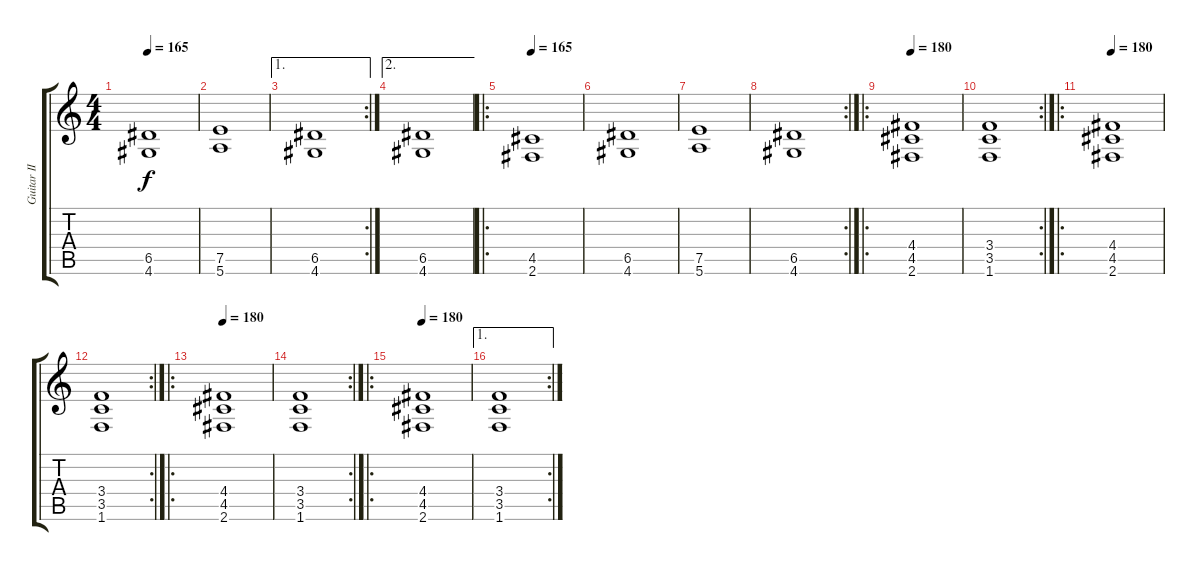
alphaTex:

\track ("Guitar II" "Guitar II") {instrument distortionguitar}
\staff {score tabs}
\tuning (E4 B3 G3 D3 A2 E2) {hide}
\ts (4 4)
\tempo 165
\clef g2
\ks c
(6.5 4.6).1{dy f} |
(7.5 5.6).1 |
\ae 1
\rc 2
(6.5 4.6).1 |
\ae 2
(6.5 4.6).1 |
\ro
\tempo 165
(4.5 2.6).1 |
(6.5 4.6).1 |
(7.5 5.6).1 |
\rc 2
(6.5 4.6).1 |
\ro
\tempo 180
(4.4 4.5 2.6).1 |
\rc 2
(3.4 3.5 1.6).1 |
\ro
\tempo 180
(4.4 4.5 2.6).1 |
\rc 2
(3.4 3.5 1.6).1 |
\ro
\tempo 180
(4.4 4.5 2.6).1 |
\rc 2
(3.4 3.5 1.6).1 |
\ro
\tempo 180
(4.4 4.5 2.6).1 |
\ae 1
\rc 2
(3.4 3.5 1.6).1
